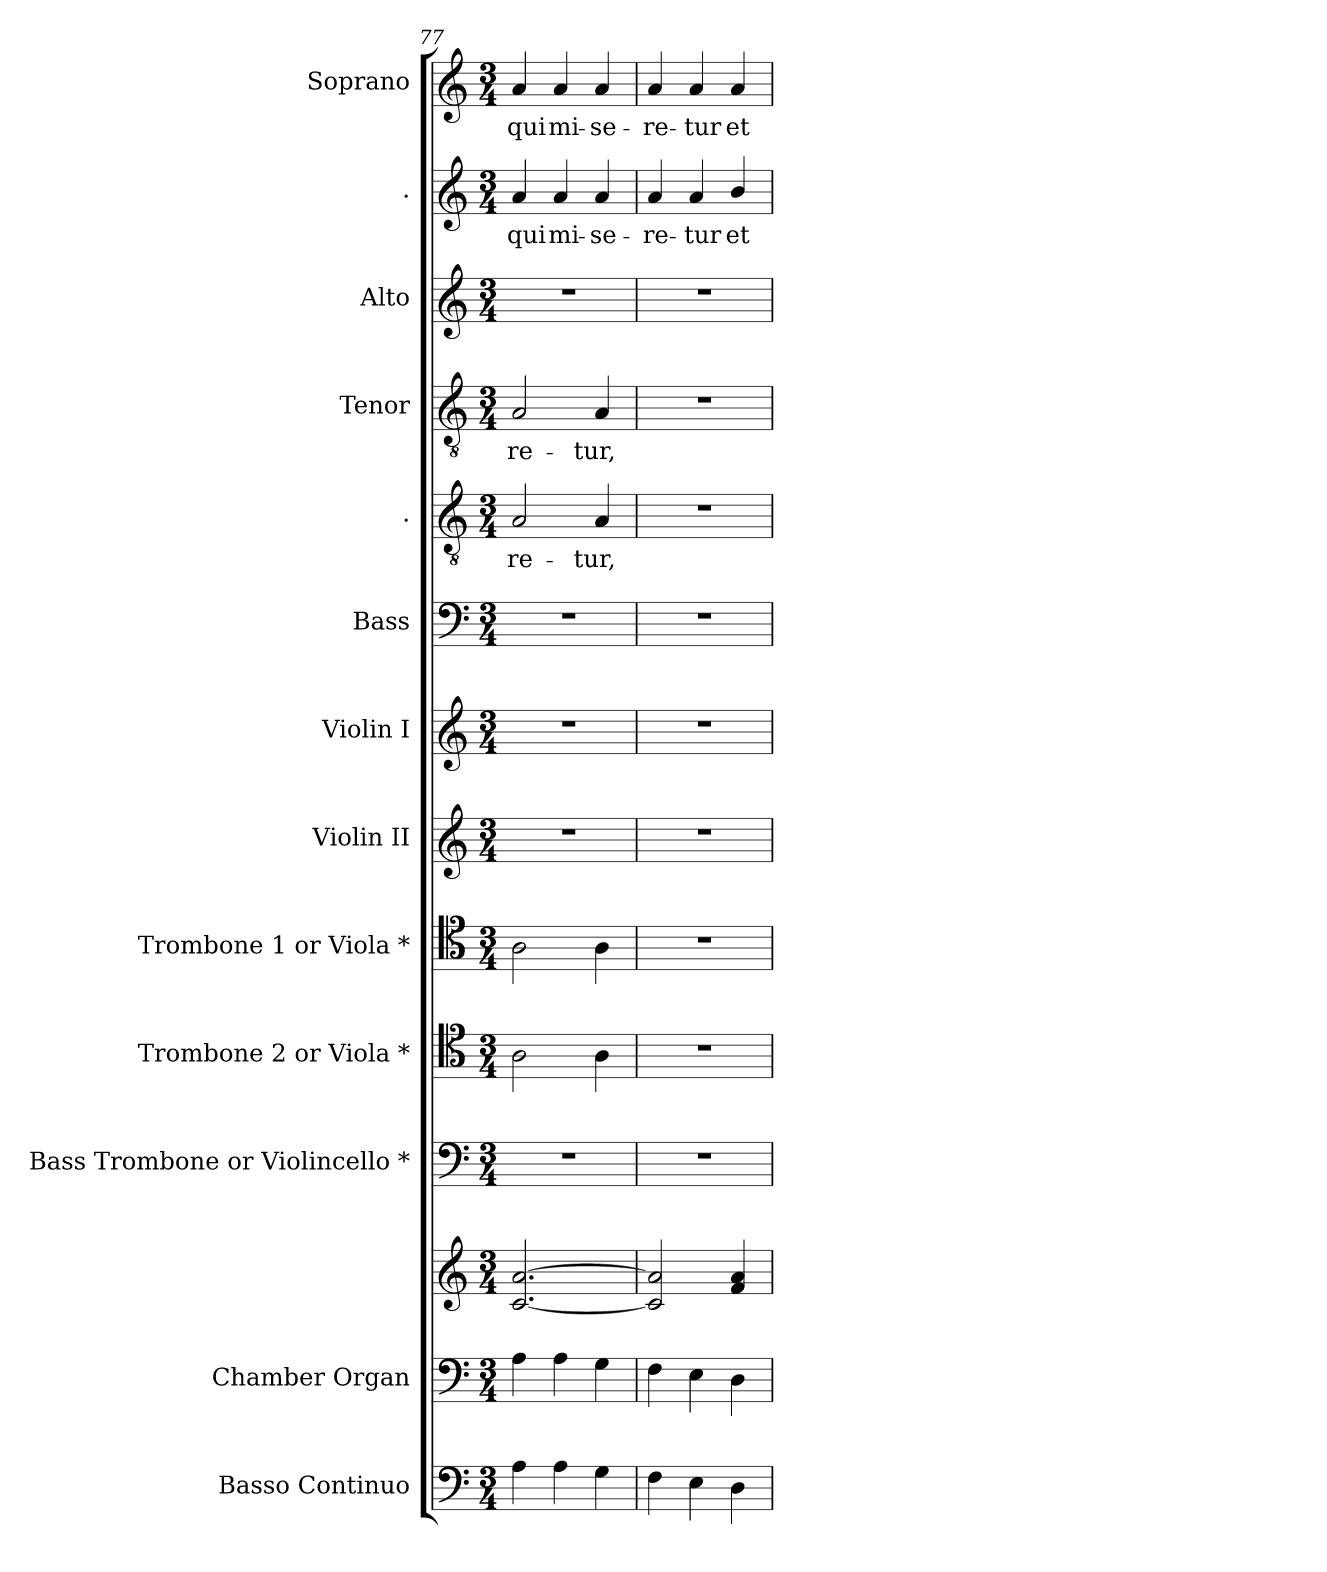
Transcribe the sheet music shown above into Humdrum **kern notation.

**kern	**kern	**kern	**kern	**kern	**kern	**kern	**kern	**kern	**kern	**text	**kern	**text	**kern	**kern	**text	**kern	**text
*part13	*part12	*part12	*part11	*part10	*part9	*part8	*part7	*part6	*part5	*part5	*part4	*part4	*part3	*part2	*part2	*part1	*part1
*staff14	*staff13	*staff12	*staff11	*staff10	*staff9	*staff8	*staff7	*staff6	*staff5	*staff5	*staff4	*staff4	*staff3	*staff2	*staff2	*staff1	*staff1
*I"Basso  Continuo	*I"Chamber  Organ	*	*I"Bass Trombone or Violincello *	*I"Trombone 2 or Viola *	*I"Trombone 1 or Viola *	*I"Violin II	*I"Violin I	*I"Bass	*I".	*	*I"Tenor	*	*I"Alto	*I".	*	*I"Soprano	*
*I'B Cont	*I'Org.	*	*I'B. Tbn.	*I'Tbn 2	*I'Tbn 1	*I'Vln. II	*I'Vln. I	*I'B.	*	*	*I'T,	*	*I'A.	*	*	*I'S.	*
*clefF4	*clefF4	*clefG2	*clefF4	*clefC4	*clefC4	*clefG2	*clefG2	*clefF4	*clefGv2	*	*clefGv2	*	*clefG2	*clefG2	*	*clefG2	*
*ITrd7c12	*	*	*	*	*	*	*	*	*ITrd7c12	*	*ITrd7c12	*	*	*	*	*	*
*k[]	*k[]	*k[]	*k[]	*k[]	*k[]	*k[]	*k[]	*k[]	*k[]	*	*k[]	*	*k[]	*k[]	*	*k[]	*
*C:	*C:	*C:	*C:	*C:	*C:	*C:	*C:	*C:	*C:	*	*C:	*	*C:	*C:	*	*C:	*
*M3/4	*M3/4	*M3/4	*M3/4	*M3/4	*M3/4	*M3/4	*M3/4	*M3/4	*M3/4	*	*M3/4	*	*M3/4	*M3/4	*	*M3/4	*
=77	=77	=77	=77	=77	=77	=77	=77	=77	=77	=77	=77	=77	=77	=77	=77	=77	=77
!	!	!	!LO:N:vis=1	!	!	!LO:N:vis=1	!LO:N:vis=1	!LO:N:vis=1	!	!	!	!	!	!	!	!	!
!	!	!	!	!	!	!	!	!	!	!LO:LY:b:color=#000000	!	!	!	!	!	!	!
!	!	!	!	!	!	!	!	!	!	!	!	!LO:LY:b:color=#000000	!LO:N:vis=1	!	!	!	!
!	!	!	!	!	!	!	!	!	!	!	!	!	!	!	!LO:LY:b:color=#000000	!	!
!	!	!	!	!	!	!	!	!	!	!	!	!	!	!	!	!	!LO:LY:b:color=#000000
4AAi\	4Ai\	[2.ci/ [2.ai	2.r	2Ai\	2Ai\	2.r	2.r	2.r	2AAi/	-re-	2AAi/	-re-	2.r	4ai/	qui	4ai/	qui
!	!	!	!	!	!	!	!	!	!	!	!	!	!	!	!LO:LY:b:color=#000000	!	!
!	!	!	!	!	!	!	!	!	!	!	!	!	!	!	!	!	!LO:LY:b:color=#000000
4AAi\	4Ai\	.	.	.	.	.	.	.	.	.	.	.	.	4ai/	mi-	4ai/	mi-
!	!	!	!	!	!	!	!	!	!	!LO:LY:b:color=#000000	!	!	!	!	!	!	!
!	!	!	!	!	!	!	!	!	!	!	!	!LO:LY:b:color=#000000	!	!	!	!	!
!	!	!	!	!	!	!	!	!	!	!	!	!	!	!	!LO:LY:b:color=#000000	!	!
!	!	!	!	!	!	!	!	!	!	!	!	!	!	!	!	!	!LO:LY:b:color=#000000
4GGi\	4Gi\	.	.	4Ai\	4Ai\	.	.	.	4AAi/	-tur,	4AAi/	-tur,	.	4ai/	-se-	4ai/	-se-
=78	=78	=78	=78	=78	=78	=78	=78	=78	=78	=78	=78	=78	=78	=78	=78	=78	=78
!	!	!	!LO:N:vis=1	!LO:N:vis=1	!LO:N:vis=1	!LO:N:vis=1	!LO:N:vis=1	!LO:N:vis=1	!LO:N:vis=1	!	!LO:N:vis=1	!	!LO:N:vis=1	!	!	!	!
!	!	!	!	!	!	!	!	!	!	!	!	!	!	!	!LO:LY:b:color=#000000	!	!
!	!	!	!	!	!	!	!	!	!	!	!	!	!	!	!	!	!LO:LY:b:color=#000000
4FFi\	4Fi\	2ci/] 2ai]	2.r	2.r	2.r	2.r	2.r	2.r	2.r	.	2.r	.	2.r	4ai/	-re-	4ai/	-re-
!	!	!	!	!	!	!	!	!	!	!	!	!	!	!	!LO:LY:b:color=#000000	!	!
!	!	!	!	!	!	!	!	!	!	!	!	!	!	!	!	!	!LO:LY:b:color=#000000
4EEi\	4Ei\	.	.	.	.	.	.	.	.	.	.	.	.	4ai/	-tur	4ai/	-tur
!	!	!	!	!	!	!	!	!	!	!	!	!	!	!	!LO:LY:b:color=#000000	!	!
!	!	!	!	!	!	!	!	!	!	!	!	!	!	!	!	!	!LO:LY:b:color=#000000
4DDi\	4Di\	4fi/ 4ai	.	.	.	.	.	.	.	.	.	.	.	4bi/	et	4ai/	et
=	=	=	=	=	=	=	=	=	=	=	=	=	=	=	=	=	=
*-	*-	*-	*-	*-	*-	*-	*-	*-	*-	*-	*-	*-	*-	*-	*-	*-	*-
